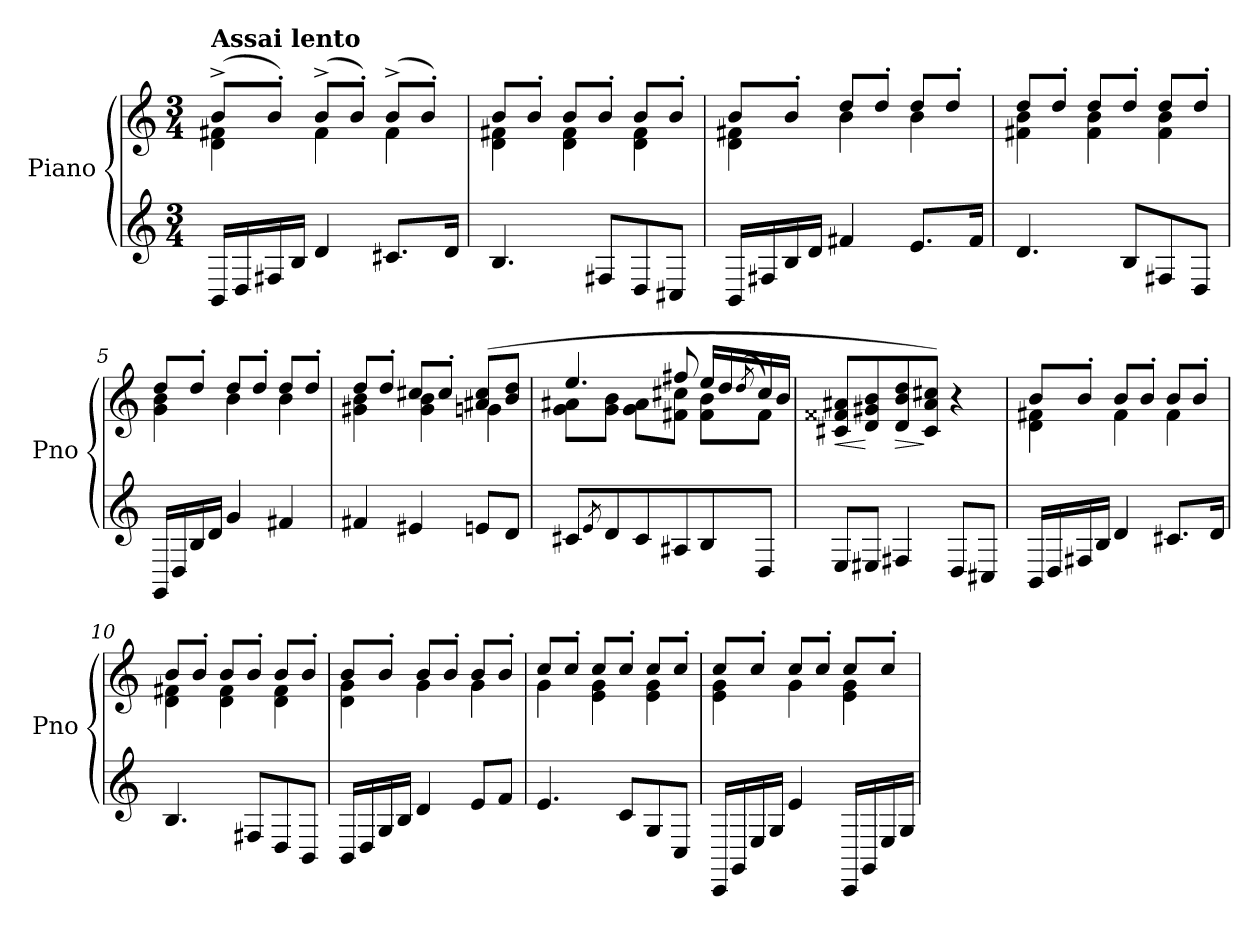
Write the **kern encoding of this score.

**kern	**kern	**dynam
*part1	*part1	*part1
*staff2	*staff1	*staff1/2
*I"Piano	*	*
*I'Pno	*	*
*clefG2	*clefG2	*
*k[]	*k[]	*
*M3/4	*M3/4	*
=1	=1	=1
*	*^	*
!	!LO:TX:a:B:t=Assai lento	!	!
!	!	!	!LO:DY:b
16BB/LL	(8b^/L	4d\ 4f#X\	other-dynamics
16D/	.	.	.
16F#X/	8b'/J)	.	.
16B/JJ	.	.	.
4d/	(8b^/L	4f#\	.
.	8b'/J)	.	.
8.c#X/L	(8b^/L	4f#\	.
.	8b'/J)	.	.
16d/Jk	.	.	.
=2	=2	=2	=2
4.B/	8b/L	4d\ 4f#X\	.
.	8b'/J	.	.
.	8b/L	4d\ 4f#\	.
8F#X/L	8b'/J	.	.
8D/	8b/L	4d\ 4f#\	.
8C#X/J	8b'/J	.	.
=3	=3	=3	=3
16BB/LL	8b/L	4d\ 4f#X\	.
16F#X/	.	.	.
16B/	8b'/J	.	.
16d/JJ	.	.	.
4f#X/	8dd/L	4b\	.
.	8dd'/J	.	.
8.e/L	8dd/L	4b\	.
.	8dd'/J	.	.
16f#/Jk	.	.	.
=4	=4	=4	=4
4.d/	8dd/L	4f#X\ 4b\	.
.	8dd'/J	.	.
.	8dd/L	4f#\ 4b\	.
8B/L	8dd'/J	.	.
8F#X/	8dd/L	4f#\ 4b\	.
8D/J	8dd'/J	.	.
!!LO:LB:g=z	!!
=5	=5	=5	=5
16GG/LL	8dd/L	4g\ 4b\	.
16D/	.	.	.
16B/	8dd'/J	.	.
16d/JJ	.	.	.
4g/	8dd/L	4b\	.
.	8dd'/J	.	.
4f#X/	8dd/L	4b\	.
.	8dd'/J	.	.
=6	=6	=6	=6
4f#X/	8dd/L	4g#X\ 4b\	.
.	8dd'/J	.	.
4e#X/	8cc#X/L	4g#\ 4b\	.
.	8cc#'/J	.	.
8en/L	(8a#X/ 8cc#/L	4gn\	.
8d/J	8b/ 8dd/J	.	.
=7	=7	=7	=7
8c#X/L	4.ee/	8g\ 8a#X\L	.
8qe/	.	.	.
8d/	.	8g\ 8b\J	.
8c#/	.	8g\ 8a#\L	.
8A#X/	8ff#X/	8f#X\ 8cc#X\J	.
8B/	16ee/LL	8f#\ 8b\L	.
.	16dd/	.	.
.	(8qdd/	.	.
8D/J	16cc#/)	8f#\J	.
.	16b/JJ	.	.
*	*v	*v	*
=8	=8	=8
!	!	!LO:HP:b
8E/L	8c#X/ 8f##X/ 8a#X/L	<
8E#X/J	8d/ 8g#X/ 8b/	[
!	!	!LO:HP:b
4F#X/	8d/ 8b/ 8dd/	>
.	8c#/ 8a#/ 8cc#X/J)	]
8D/L	4r	.
8C#X/J	.	.
!!LO:LB:g=z
=9	=9	=9
*	*^	*
16BB/LL	8b/L	4d\ 4f#X\	.
16D/	.	.	.
16F#X/	8b'/J	.	.
16B/JJ	.	.	.
4d/	8b/L	4f#\	.
.	8b'/J	.	.
8.c#X/L	8b/L	4f#\	.
.	8b'/J	.	.
16d/Jk	.	.	.
=10	=10	=10	=10
4.B/	8b/L	4d\ 4f#X\	.
.	8b'/J	.	.
.	8b/L	4d\ 4f#\	.
8F#X/L	8b'/J	.	.
8D/	8b/L	4d\ 4f#\	.
8BB/J	8b'/J	.	.
=11	=11	=11	=11
16BB/LL	8b/L	4d\ 4g\	.
16D/	.	.	.
16G/	8b'/J	.	.
16B/JJ	.	.	.
4d/	8b/L	4g\	.
.	8b'/J	.	.
8e/L	8b/L	4g\	.
8f/J	8b'/J	.	.
=12	=12	=12	=12
4.e/	8cc/L	4g\	.
.	8cc'/J	.	.
.	8cc/L	4e\ 4g\	.
8c/L	8cc'/J	.	.
8G/	8cc/L	4e\ 4g\	.
8C/J	8cc'/J	.	.
=13	=13	=13	=13
16CC/LL	8cc/L	4e\ 4g\	.
16GG/	.	.	.
16E/	8cc'/J	.	.
16G/JJ	.	.	.
4e/	8cc/L	4g\	.
.	8cc'/J	.	.
16CC/LL	8cc/L	4e\ 4g\	.
16GG/	.	.	.
16E/	8cc'/J	.	.
16G/JJ	.	.	.
*	*v	*v	*
=	=	=
*-	*-	*-
